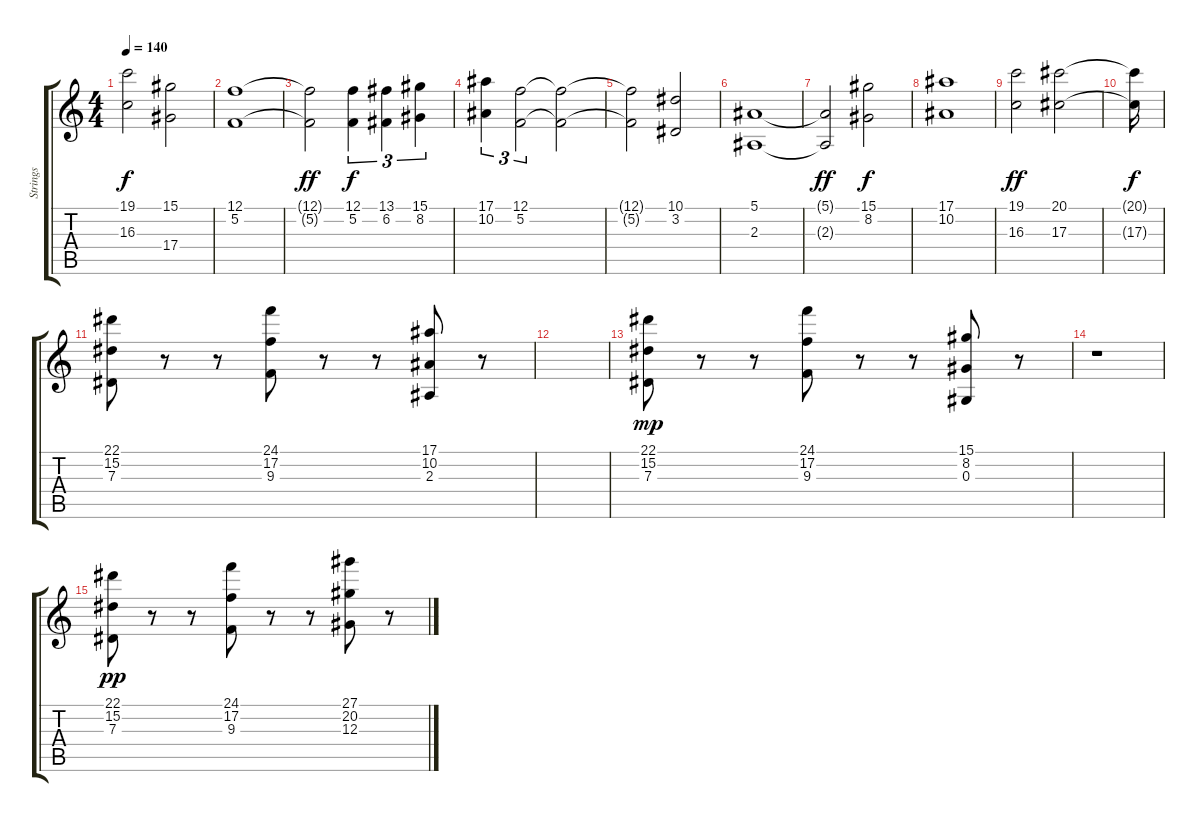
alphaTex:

\track ("Strings" "Strings") {instrument synthstrings1}
\staff {score tabs}
\tuning (F4 C4 Ab3 Eb3 Bb2 Eb2) {hide}
\ts (4 4)
\tempo 140
\clef g2
\ks c
(19.1 16.3).2{dy f} (15.1 17.4).2 |
(12.1 5.2).1 |
(12.1{t} 5.2{t}).2{dy ff} (12.1 5.2).4{tu (3 2) dy f} (13.1 6.2).4{tu (3 2)} (15.1 8.2).4{tu (3 2)} |
(17.1 10.2).4{tu (3 2)} (12.1 5.2).2{tu (3 2)} (12.1{t} 5.2{t}).2 |
(12.1{t} 5.2{t}).2 (10.1 3.2).2 |
(5.1 2.3).1 |
(5.1{t} 2.3{t}).2{dy ff} (15.1 8.2).2{dy f} |
(17.1 10.2).1 |
(19.1 16.3).2{dy ff} (20.1 17.3).2 |
(20.1{t} 17.3{t}).16{dy f} |
(22.1 15.2 7.3).8{volume 9 instrument stringensemble2} r.8 r.8 (24.1 17.2 9.3).8 r.8 r.8 (17.1 10.2 2.3).8 r.8 |
|
(22.1 15.2 7.3).8{dy mp} r.8 r.8 (24.1 17.2 9.3).8 r.8 r.8 (15.1 8.2 0.3).8 r.8 |
r.1 |
(22.1 15.2 7.3).8{dy pp} r.8 r.8 (24.1 17.2 9.3).8 r.8 r.8 (27.1 20.2 12.3).8 r.8
